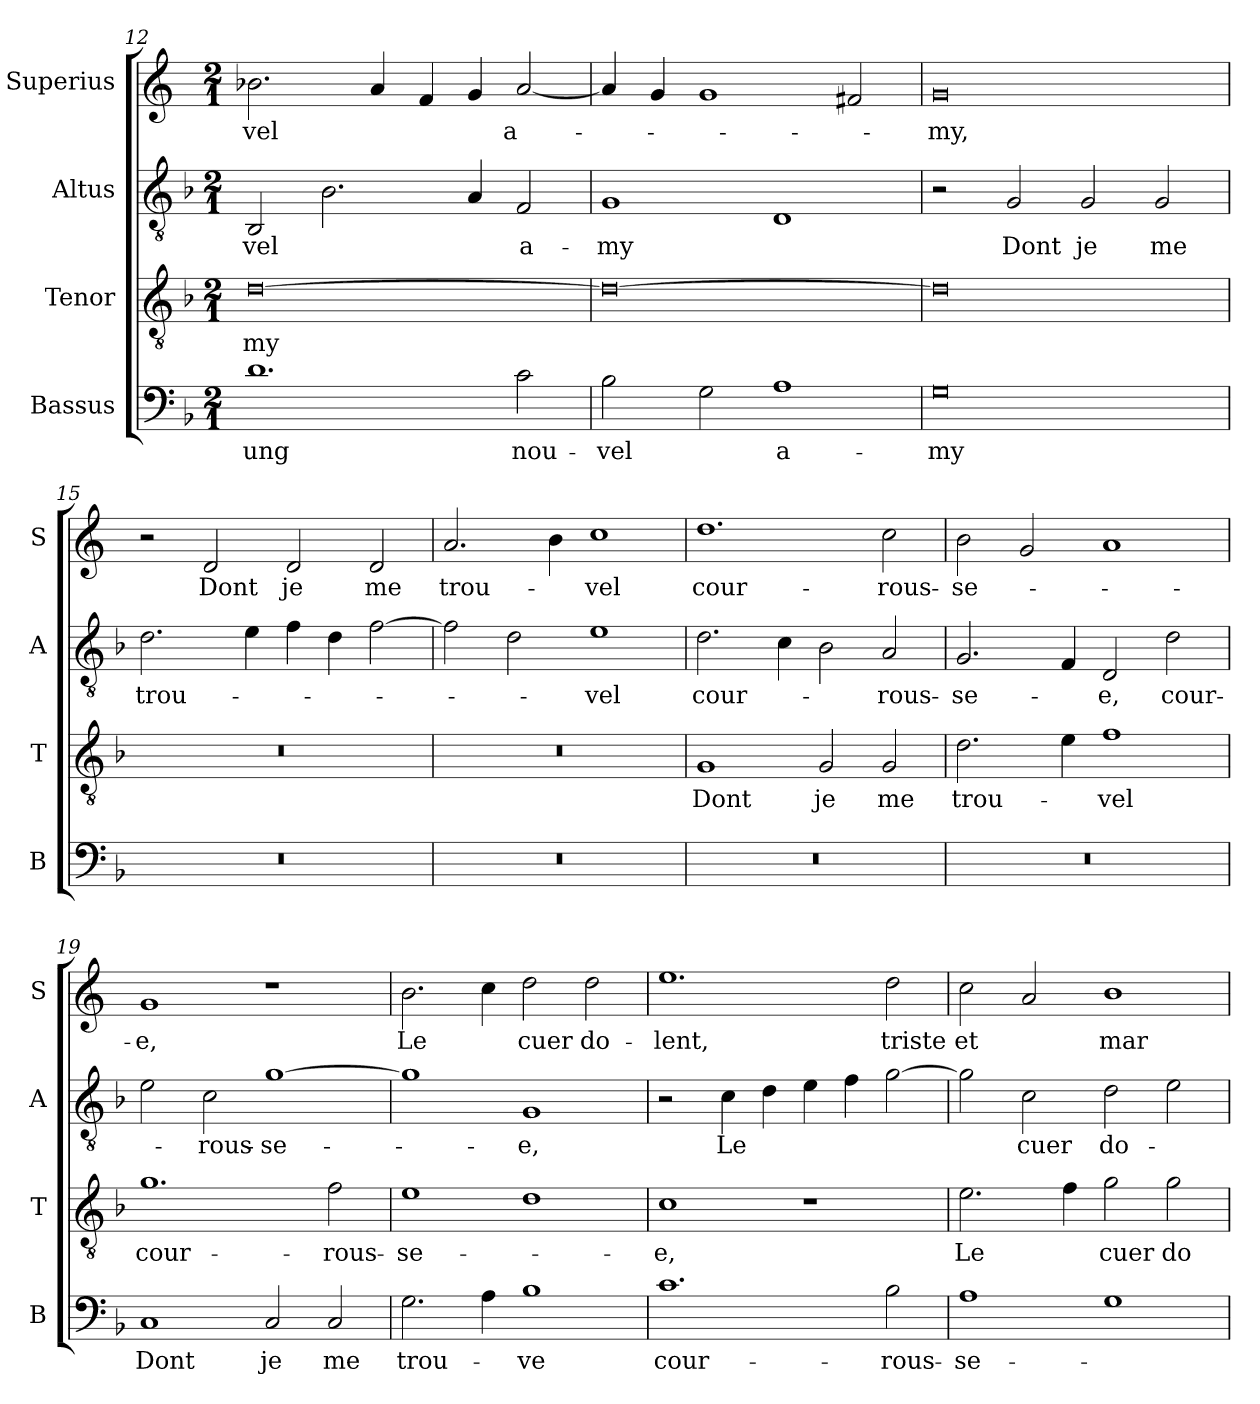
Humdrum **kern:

**kern	**text	**kern	**text	**kern	**text	**kern	**text
*part4	*part4	*part3	*part3	*part2	*part2	*part1	*part1
*staff4	*staff4	*staff3	*staff3	*staff2	*staff2	*staff1	*staff1
*I"Bassus	*	*I"Tenor	*	*I"Altus	*	*I"Superius	*
*I'B	*	*I'T	*	*I'A	*	*I'S	*
*clefF4	*	*clefGv2	*	*clefGv2	*	*clefG2	*
*k[b-]	*	*k[b-]	*	*k[b-]	*	*k[]	*
*M2/1	*	*M2/1	*	*M2/1	*	*M2/1	*
=12	=12	=12	=12	=12	=12	=12	=12
1.d	ung	[0d	-my	2BB-/	-vel	2.b-X\	-vel
.	.	.	.	2.B-\	.	.	.
.	.	.	.	.	.	4a/	.
.	.	.	.	.	.	4f/	.
.	.	.	.	4A/	.	4g/	.
2c\	nou-	.	.	2F/	a-	[2a/	a-
=13	=13	=13	=13	=13	=13	=13	=13
2B-\	-vel	0d_	.	1G	-my	4a/]	.
.	.	.	.	.	.	4g/	.
2G\	.	.	.	.	.	1g	.
1A	a-	.	.	1D	.	.	.
.	.	.	.	.	.	2f#X/	.
=14	=14	=14	=14	=14	=14	=14	=14
0G	-my	0d]	.	2r	.	0g	-my,
.	.	.	.	2G/	Dont	.	.
.	.	.	.	2G/	je	.	.
.	.	.	.	2G/	me	.	.
=15	=15	=15	=15	=15	=15	=15	=15
0r	.	0r	.	2.d\	trou-	2r	.
.	.	.	.	.	.	2d/	Dont
.	.	.	.	4e\	.	.	.
.	.	.	.	4f\	.	2d/	je
.	.	.	.	4d\	.	.	.
.	.	.	.	[2f\	.	2d/	me
=16	=16	=16	=16	=16	=16	=16	=16
0r	.	0r	.	2f\]	.	2.a/	trou-
.	.	.	.	2d\	.	.	.
.	.	.	.	.	.	4b\	.
.	.	.	.	1e	-vel	1cc	-vel
=17	=17	=17	=17	=17	=17	=17	=17
0r	.	1G	Dont	2.d\	cour-	1.dd	cour-
.	.	.	.	4c\	.	.	.
.	.	2G/	je	2B-\	.	.	.
.	.	2G/	me	2A/	-rous-	2cc\	-rous-
=18	=18	=18	=18	=18	=18	=18	=18
0r	.	2.d\	trou-	2.G/	-se-	2b\	-se-
.	.	.	.	.	.	2g/	.
.	.	4e\	.	4F/	.	.	.
.	.	1f	-vel	2D/	-e,	1a	.
.	.	.	.	2d\	cour-	.	.
=19	=19	=19	=19	=19	=19	=19	=19
1C	Dont	1.g	cour-	2e\	.	1g	-e,
.	.	.	.	2c\	-rous-	.	.
2C/	je	.	.	[1g	-se-	1r	.
2C/	me	2f\	-rous-	.	.	.	.
=20	=20	=20	=20	=20	=20	=20	=20
2.G\	trou-	1e	-se-	1g]	.	2.b\	Le
4A\	.	.	.	.	.	4cc\	.
1B-	-ve	1d	.	1G	-e,	2dd\	cuer
.	.	.	.	.	.	2dd\	do-
=21	=21	=21	=21	=21	=21	=21	=21
1.c	cour-	1c	-e,	2r	.	1.ee	-lent,
.	.	.	.	4c\	Le	.	.
.	.	.	.	4d\	.	.	.
.	.	1r	.	4e\	.	.	.
.	.	.	.	4f\	.	.	.
2B-\	-rous-	.	.	[2g\	.	2dd\	triste
=22	=22	=22	=22	=22	=22	=22	=22
1A	-se-	2.e\	Le	2g\]	.	2cc\	et
.	.	.	.	2c\	cuer	2a/	.
.	.	4f\	.	.	.	.	.
1G	.	2g\	cuer	2d\	do-	1b	mar-
.	.	2g\	do-	2e\	.	.	.
=	=	=	=	=	=	=	=
*-	*-	*-	*-	*-	*-	*-	*-
